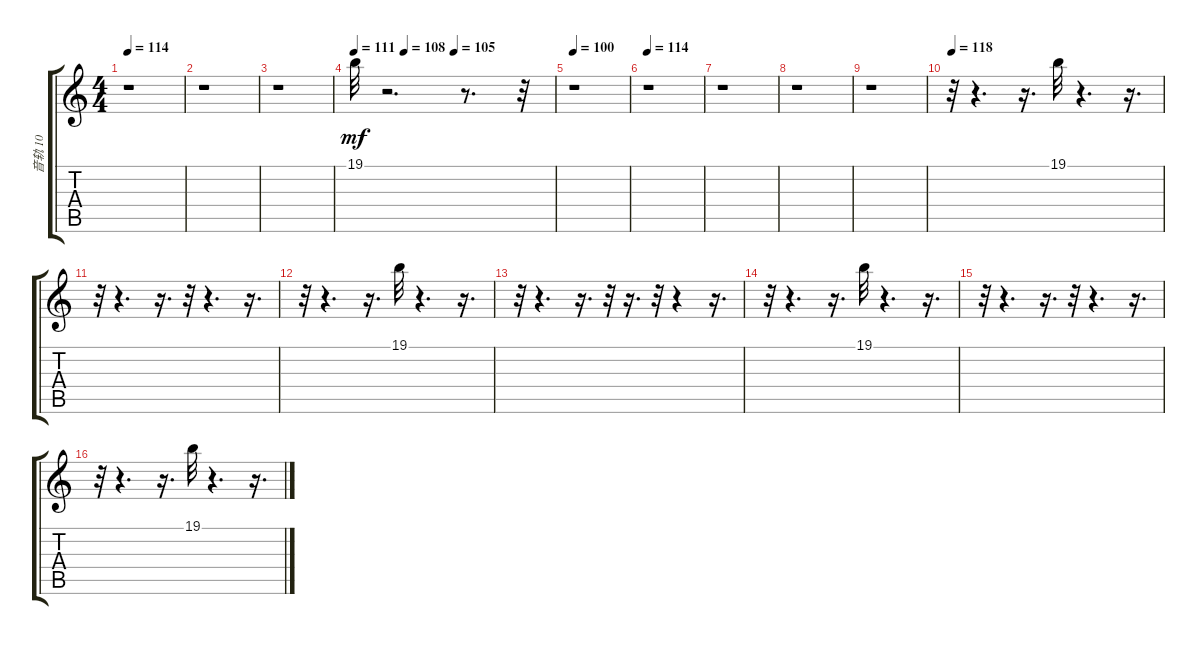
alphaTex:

\track ("音轨 10" "音轨 10") {instrument acousticgrandpiano}
\staff {score tabs}
\tuning (E4 B3 G3 D3 A2 E2) {hide}
\ts (4 4)
\tempo 114
\clef g2
\ks c
r.1{dy mf instrument acousticgrandpiano} |
r.1 |
r.1 |
\tempo 111
\tempo (108 0.25)
\tempo (105 0.5)
19.1.32 r.2{d} r.8{d} r.32 |
\tempo 100
r.1 |
\tempo 114
r.1 |
r.1 |
r.1 |
r.1 |
\tempo 118
r.32 r.4{d} r.16{d} 19.1.32 r.4{d} r.16{d} |
r.32 r.4{d} r.16{d} r.32 r.4{d} r.16{d} |
r.32 r.4{d} r.16{d} 19.1.32 r.4{d} r.16{d} |
r.32 r.4{d} r.16{d} r.32 r.16{d} r.32 r.4 r.16{d} |
r.32 r.4{d} r.16{d} 19.1.32 r.4{d} r.16{d} |
r.32 r.4{d} r.16{d} r.32 r.4{d} r.16{d} |
r.32 r.4{d} r.16{d} 19.1.32 r.4{d} r.16{d}
